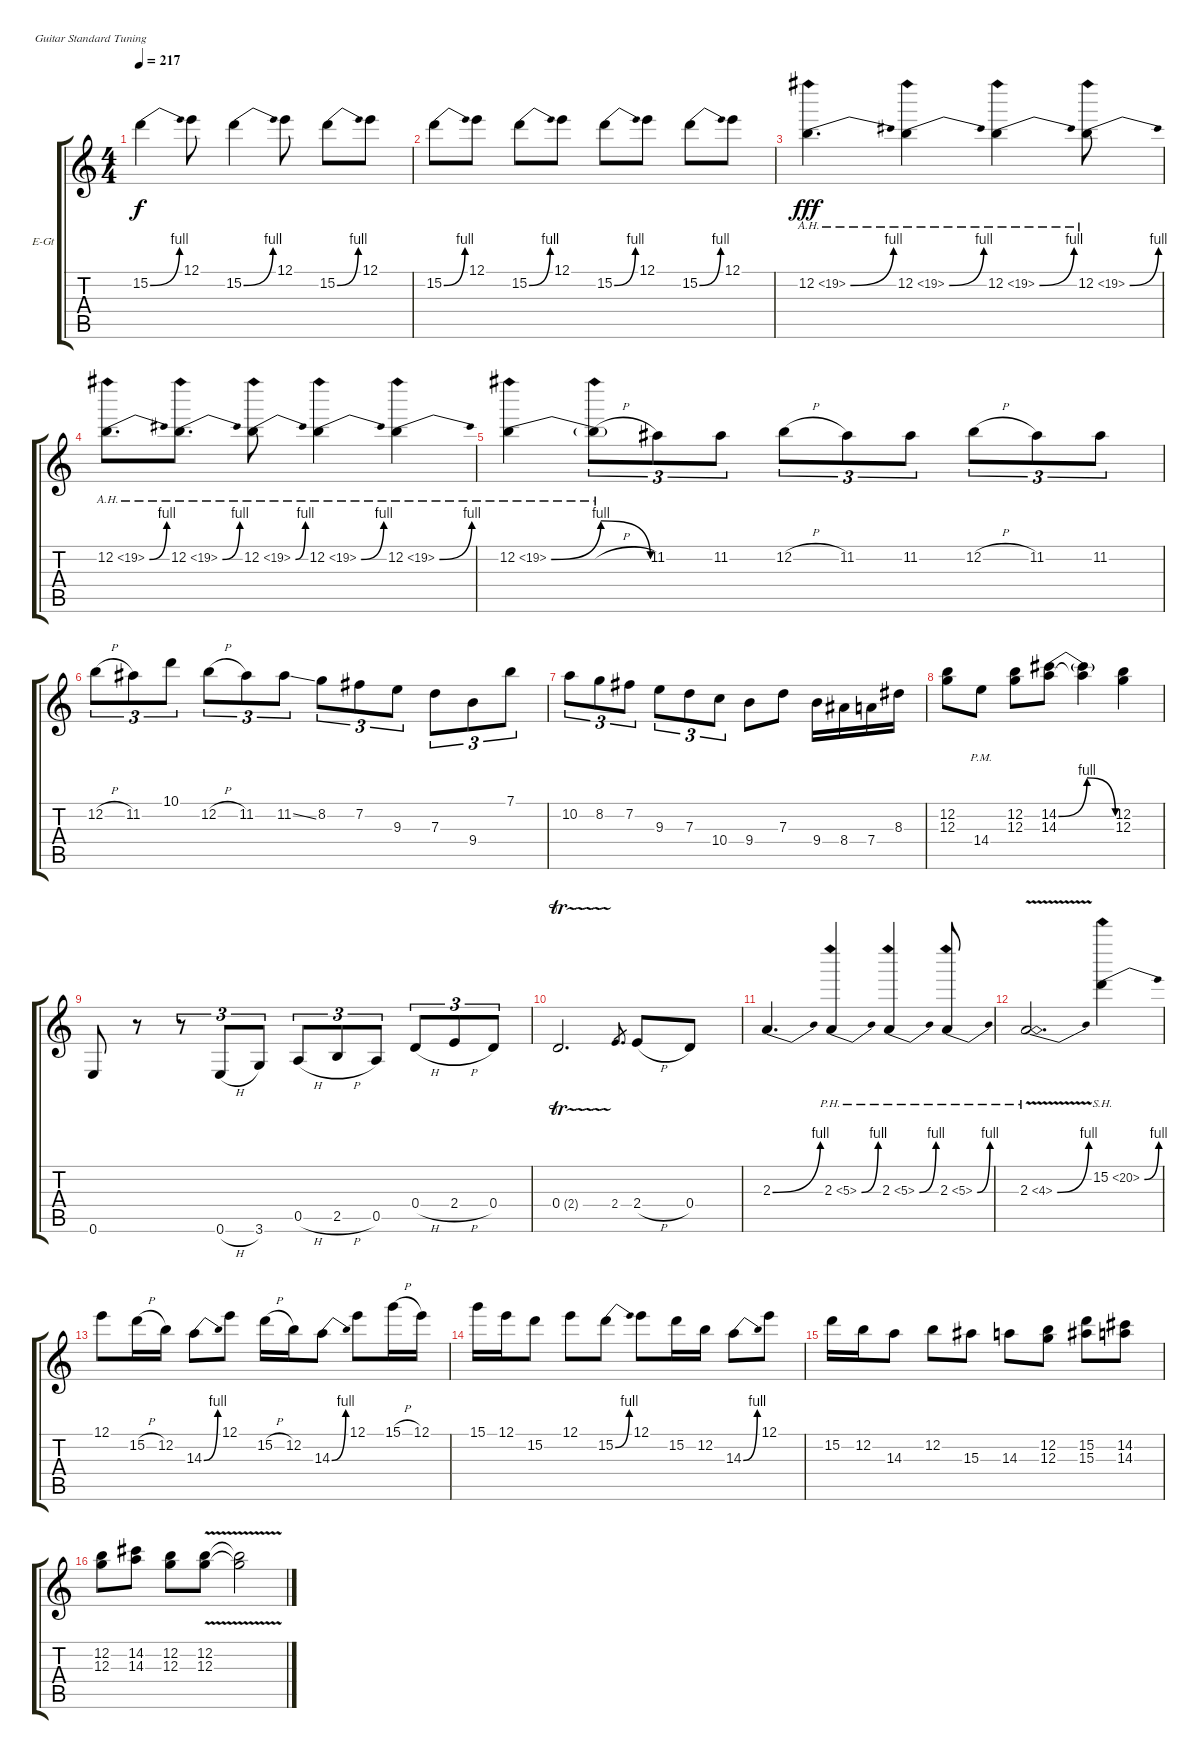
\bracketExtendMode groupsimilarinstruments
\firstSystemTrackNameOrientation horizontal
\otherSystemsTrackNameOrientation horizontal
\track ("Lead Guitar 1" "E-Gt") {instrument distortionguitar}
\staff {score tabs}
\tuning (E4 B3 G3 D3 A2 E2)
\ts (4 4)
\tempo 217
\clef g2
\ks c
15.2{be (bend 0 0 15 4)}.4{dy f} 12.1.8 15.2{be (bend 0 0 15 4)}.4 12.1.8 15.2{be (bend 0 0 15 4)}.8 12.1.8 |
15.2{be (bend 0 0 15 4)}.8 12.1.8 15.2{be (bend 0 0 15 4)}.8 12.1.8 15.2{be (bend 0 0 15 4)}.8 12.1.8 15.2{be (bend 0 0 15 4)}.8 12.1.8 |
12.2{be (bend 0 0 16.2 4) ah 7}.4{d dy fff} 12.2{be (bend 0 0 15 4) ah 7}.4 12.2{be (bend 0 0 15 4) ah 7}.4 12.2{be (bend 0 0 15 4) ah 7}.8 |
12.2{be (bend 0 0 15 4) ah 7}.8{d} 12.2{be (bend 0 0 15 4) ah 7}.8{d} 12.2{be (bend 0 0 15 4) ah 7}.8 12.2{be (bend 0 0 15 4) ah 7}.4 12.2{be (bend 0 0 15 4) ah 7}.4 |
12.2{be (bendrelease 0 0 10.2 4 28.799999999999997 4 40.199999999999996 0) ah 7}.4 12.2{ah 7 h t}.8{tu (3 2)} 11.2.8{tu (3 2)} 11.2.8{tu (3 2)} 12.2{h}.8{tu (3 2)} 11.2.8{tu (3 2)} 11.2.8{tu (3 2)} 12.2{h}.8{tu (3 2)} 11.2.8{tu (3 2)} 11.2.8{tu (3 2)} |
12.2{h}.8{tu (3 2)} 11.2.8{tu (3 2)} 10.1.8{tu (3 2)} 12.2{h}.8{tu (3 2)} 11.2.8{tu (3 2)} 11.2{ss}.8{tu (3 2)} 8.2.8{tu (3 2)} 7.2.8{tu (3 2)} 9.3.8{tu (3 2)} 7.3.8{tu (3 2)} 9.4.8{tu (3 2)} 7.1.8{tu (3 2)} |
10.2.8{tu (3 2)} 8.2.8{tu (3 2)} 7.2.8{tu (3 2)} 9.3.8{tu (3 2)} 7.3.8{tu (3 2)} 10.4.8{tu (3 2)} 9.4.8 7.3.8 9.4.16 8.4.16 7.4.16 8.3.16 |
(12.3 12.2).8 14.4{pm}.8 (12.3 12.2).8 (14.3 14.2{be (bendrelease 0 0 10.2 4 32.4 4 45.6 0)}).8 (14.3{t} 14.2{t}).4 (12.3 12.2).4 |
0.6.8 r.8 r.8{tu (3 2)} 0.6{h}.8{tu (3 2)} 3.6.8{tu (3 2)} 0.5{h}.8{tu (3 2)} 2.5{h}.8{tu (3 2)} 0.5.8{tu (3 2)} 0.4{h}.8{tu (3 2)} 2.4{h}.8{tu (3 2)} 0.4.8{tu (3 2)} |
0.4{tr (2 16)}.2{d} 2.4.8{d gr} 2.4{h}.8 0.4.8 |
2.3{be (bend 0 0 15 4)}.4{d} 2.3{be (bend 0 0 15 4) ph 3}.4 2.3{be (bend 0 0 15 4) ph 3}.4 2.3{be (bend 0 0 15 4) ph 3}.8 |
2.3{be (bend 0 0 15 4) ph 2 v}.2{d} 15.2{be (bend 0 0 15 4) sh 5}.4 |
12.1.8 15.2{h}.16 12.2.16 14.3{be (bend 0 0 15 4)}.8 12.1.8 15.2{h}.16 12.2.16 14.3{be (bend 0 0 15 4)}.8 12.1.8 15.1{h}.16 12.1.16 |
15.1.16 12.1.16 15.2.8 12.1.8 15.2{be (bend 0 0 15 4)}.8 12.1.8 15.2.16 12.2.16 14.3{be (bend 0 0 15 4)}.8 12.1.8 |
15.2.16 12.2.16 14.3.8 12.2.8 15.3.8 14.3.8 (12.3 12.2).8 (15.3 15.2).8 (14.3 14.2).8 |
(12.3 12.2).8 (14.3 14.2).8 (12.3 12.2).8 (12.3{v} 12.2{v}).8 (12.3{v t} 12.2{v t}).2
